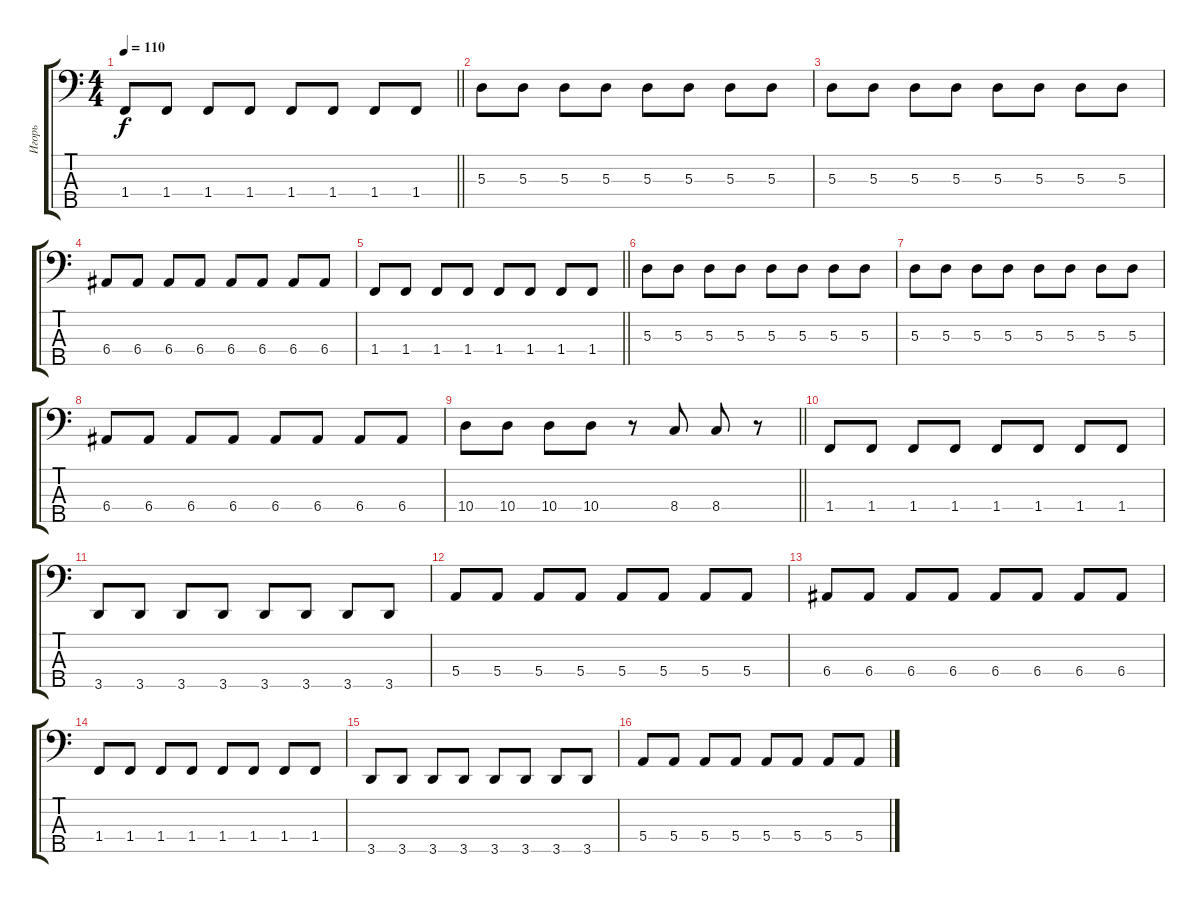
\track ("Игорь" "Игорь") {instrument electricbassfinger}
\staff {score tabs}
\tuning (G2 D2 A1 E1 B0) {hide}
\ts (4 4)
\tempo 110
\clef f4
\barLineRight lightlight
\ks c
1.4.8{dy f} 1.4.8 1.4.8 1.4.8 1.4.8 1.4.8 1.4.8 1.4.8 |
5.3.8 5.3.8 5.3.8 5.3.8 5.3.8 5.3.8 5.3.8 5.3.8 |
5.3.8 5.3.8 5.3.8 5.3.8 5.3.8 5.3.8 5.3.8 5.3.8 |
6.4.8 6.4.8 6.4.8 6.4.8 6.4.8 6.4.8 6.4.8 6.4.8 |
\barLineRight lightlight
1.4.8 1.4.8 1.4.8 1.4.8 1.4.8 1.4.8 1.4.8 1.4.8 |
5.3.8 5.3.8 5.3.8 5.3.8 5.3.8 5.3.8 5.3.8 5.3.8 |
5.3.8 5.3.8 5.3.8 5.3.8 5.3.8 5.3.8 5.3.8 5.3.8 |
6.4.8 6.4.8 6.4.8 6.4.8 6.4.8 6.4.8 6.4.8 6.4.8 |
\barLineRight lightlight
10.4.8 10.4.8 10.4.8 10.4.8 r.8 8.4.8 8.4.8 r.8 |
1.4.8 1.4.8 1.4.8 1.4.8 1.4.8 1.4.8 1.4.8 1.4.8 |
3.5.8 3.5.8 3.5.8 3.5.8 3.5.8 3.5.8 3.5.8 3.5.8 |
5.4.8 5.4.8 5.4.8 5.4.8 5.4.8 5.4.8 5.4.8 5.4.8 |
6.4.8 6.4.8 6.4.8 6.4.8 6.4.8 6.4.8 6.4.8 6.4.8 |
1.4.8 1.4.8 1.4.8 1.4.8 1.4.8 1.4.8 1.4.8 1.4.8 |
3.5.8 3.5.8 3.5.8 3.5.8 3.5.8 3.5.8 3.5.8 3.5.8 |
5.4.8 5.4.8 5.4.8 5.4.8 5.4.8 5.4.8 5.4.8 5.4.8
